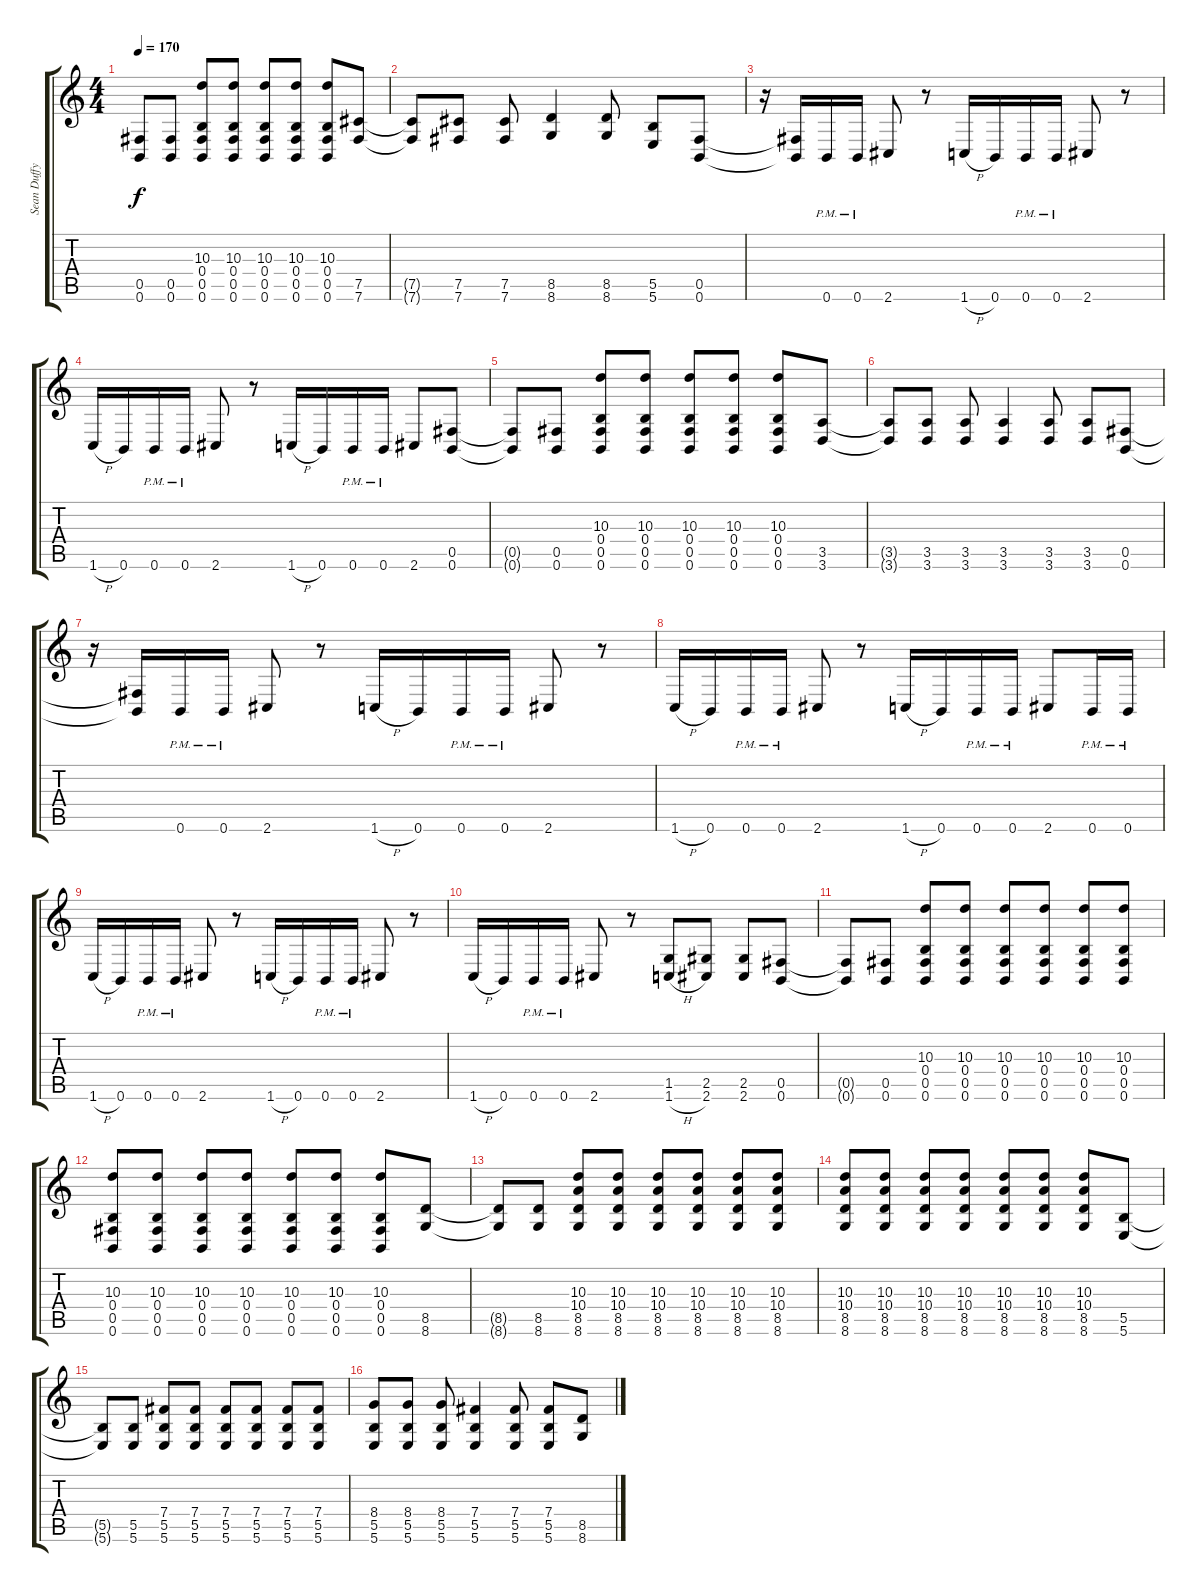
\track ("Sean Duffy" "Sean Duffy") {instrument distortionguitar}
\staff {score tabs}
\tuning (Db4 Ab3 E3 B2 Gb2 B1) {hide}
\ts (4 4)
\tempo 170
\clef g2
\ks c
(0.5{t} 0.6{t}).8{dy f} (0.5 0.6).8 (10.3 0.4 0.5 0.6).8 (10.3 0.4 0.5 0.6).8 (10.3 0.4 0.5 0.6).8 (10.3 0.4 0.5 0.6).8 (10.3 0.4 0.5 0.6).8 (7.5 7.6).8 |
(7.5{t} 7.6{t}).8 (7.5 7.6).8 (7.5 7.6).8 (8.5 8.6).4 (8.5 8.6).8 (5.5 5.6).8 (0.5 0.6).8 |
r.16 (0.5{t} 0.6{t}).16 0.6{pm}.16 0.6{pm}.16 2.6.8 r.8 1.6{h}.16 0.6.16 0.6{pm}.16 0.6{pm}.16 2.6.8 r.8 |
1.6{h}.16 0.6.16 0.6{pm}.16 0.6{pm}.16 2.6.8 r.8 1.6{h}.16 0.6.16 0.6{pm}.16 0.6{pm}.16 2.6.8 (0.5 0.6).8 |
(0.5{t} 0.6{t}).8 (0.5 0.6).8 (10.3 0.4 0.5 0.6).8 (10.3 0.4 0.5 0.6).8 (10.3 0.4 0.5 0.6).8 (10.3 0.4 0.5 0.6).8 (10.3 0.4 0.5 0.6).8 (3.5 3.6).8 |
(3.5{t} 3.6{t}).8 (3.5 3.6).8 (3.5 3.6).8 (3.5 3.6).4 (3.5 3.6).8 (3.5 3.6).8 (0.5 0.6).8 |
r.16 (0.5{t} 0.6{t}).16 0.6{pm}.16 0.6{pm}.16 2.6.8 r.8 1.6{h}.16 0.6.16 0.6{pm}.16 0.6{pm}.16 2.6.8 r.8 |
1.6{h}.16 0.6.16 0.6{pm}.16 0.6{pm}.16 2.6.8 r.8 1.6{h}.16 0.6.16 0.6{pm}.16 0.6{pm}.16 2.6.8 0.6{pm}.16 0.6{pm}.16 |
1.6{h}.16 0.6.16 0.6{pm}.16 0.6{pm}.16 2.6.8 r.8 1.6{h}.16 0.6.16 0.6{pm}.16 0.6{pm}.16 2.6.8 r.8 |
1.6{h}.16 0.6.16 0.6{pm}.16 0.6{pm}.16 2.6.8 r.8 (1.5 1.6{h}).8 (2.5 2.6).8 (2.5 2.6).8 (0.5 0.6).8 |
(0.5{t} 0.6{t}).8 (0.5 0.6).8 (10.3 0.4 0.5 0.6).8 (10.3 0.4 0.5 0.6).8 (10.3 0.4 0.5 0.6).8 (10.3 0.4 0.5 0.6).8 (10.3 0.4 0.5 0.6).8 (10.3 0.4 0.5 0.6).8 |
(10.3 0.4 0.5 0.6).8 (10.3 0.4 0.5 0.6).8 (10.3 0.4 0.5 0.6).8 (10.3 0.4 0.5 0.6).8 (10.3 0.4 0.5 0.6).8 (10.3 0.4 0.5 0.6).8 (10.3 0.4 0.5 0.6).8 (8.5 8.6).8 |
(8.5{t} 8.6{t}).8 (8.5 8.6).8 (10.3 10.4 8.5 8.6).8 (10.3 10.4 8.5 8.6).8 (10.3 10.4 8.5 8.6).8 (10.3 10.4 8.5 8.6).8 (10.3 10.4 8.5 8.6).8 (10.3 10.4 8.5 8.6).8 |
(10.3 10.4 8.5 8.6).8 (10.3 10.4 8.5 8.6).8 (10.3 10.4 8.5 8.6).8 (10.3 10.4 8.5 8.6).8 (10.3 10.4 8.5 8.6).8 (10.3 10.4 8.5 8.6).8 (10.3 10.4 8.5 8.6).8 (5.5 5.6).8 |
(5.5{t} 5.6{t}).8 (5.5 5.6).8 (7.4 5.5 5.6).8 (7.4 5.5 5.6).8 (7.4 5.5 5.6).8 (7.4 5.5 5.6).8 (7.4 5.5 5.6).8 (7.4 5.5 5.6).8 |
(8.4 5.5 5.6).8 (8.4 5.5 5.6).8 (8.4 5.5 5.6).8 (7.4 5.5 5.6).4 (7.4 5.5 5.6).8 (7.4 5.5 5.6).8 (8.5 8.6).8
